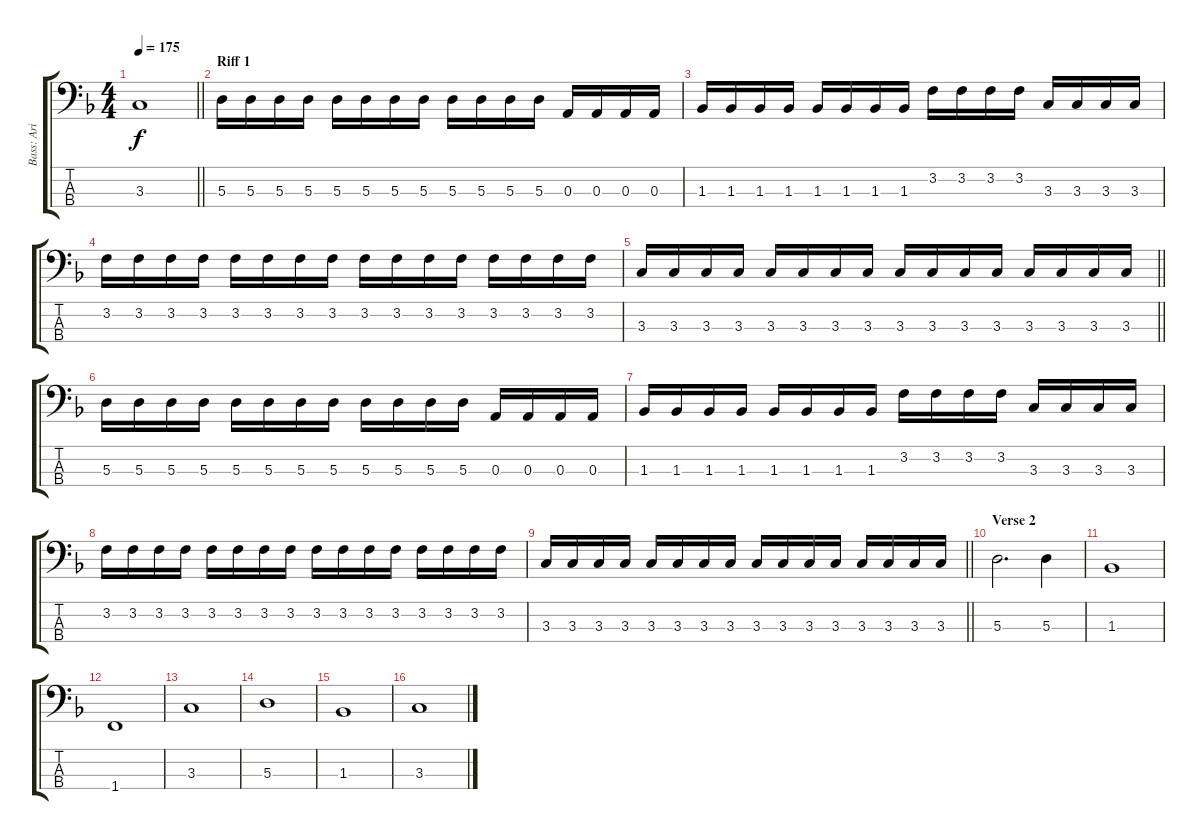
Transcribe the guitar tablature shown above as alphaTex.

\track ("Bass: Ari Katajamäki" "Bass: Ari ") {instrument electricbassfinger}
\staff {score tabs}
\tuning (G2 D2 A1 E1) {hide}
\ts (4 4)
\tempo 175
\clef f4
\barLineRight lightlight
\ks dminor
3.3{t}.1{dy f} |
\section ("" "Riff 1")
5.3.16 5.3.16 5.3.16 5.3.16 5.3.16 5.3.16 5.3.16 5.3.16 5.3.16 5.3.16 5.3.16 5.3.16 0.3.16 0.3.16 0.3.16 0.3.16 |
1.3.16 1.3.16 1.3.16 1.3.16 1.3.16 1.3.16 1.3.16 1.3.16 3.2.16 3.2.16 3.2.16 3.2.16 3.3.16 3.3.16 3.3.16 3.3.16 |
3.2.16 3.2.16 3.2.16 3.2.16 3.2.16 3.2.16 3.2.16 3.2.16 3.2.16 3.2.16 3.2.16 3.2.16 3.2.16 3.2.16 3.2.16 3.2.16 |
\barLineRight lightlight
3.3.16 3.3.16 3.3.16 3.3.16 3.3.16 3.3.16 3.3.16 3.3.16 3.3.16 3.3.16 3.3.16 3.3.16 3.3.16 3.3.16 3.3.16 3.3.16 |
5.3.16 5.3.16 5.3.16 5.3.16 5.3.16 5.3.16 5.3.16 5.3.16 5.3.16 5.3.16 5.3.16 5.3.16 0.3.16 0.3.16 0.3.16 0.3.16 |
1.3.16 1.3.16 1.3.16 1.3.16 1.3.16 1.3.16 1.3.16 1.3.16 3.2.16 3.2.16 3.2.16 3.2.16 3.3.16 3.3.16 3.3.16 3.3.16 |
3.2.16 3.2.16 3.2.16 3.2.16 3.2.16 3.2.16 3.2.16 3.2.16 3.2.16 3.2.16 3.2.16 3.2.16 3.2.16 3.2.16 3.2.16 3.2.16 |
\barLineRight lightlight
3.3.16 3.3.16 3.3.16 3.3.16 3.3.16 3.3.16 3.3.16 3.3.16 3.3.16 3.3.16 3.3.16 3.3.16 3.3.16 3.3.16 3.3.16 3.3.16 |
\section ("" "Verse 2")
5.3.2{d} 5.3.4 |
1.3.1 |
1.4.1 |
3.3.1 |
5.3.1 |
1.3.1 |
3.3.1
